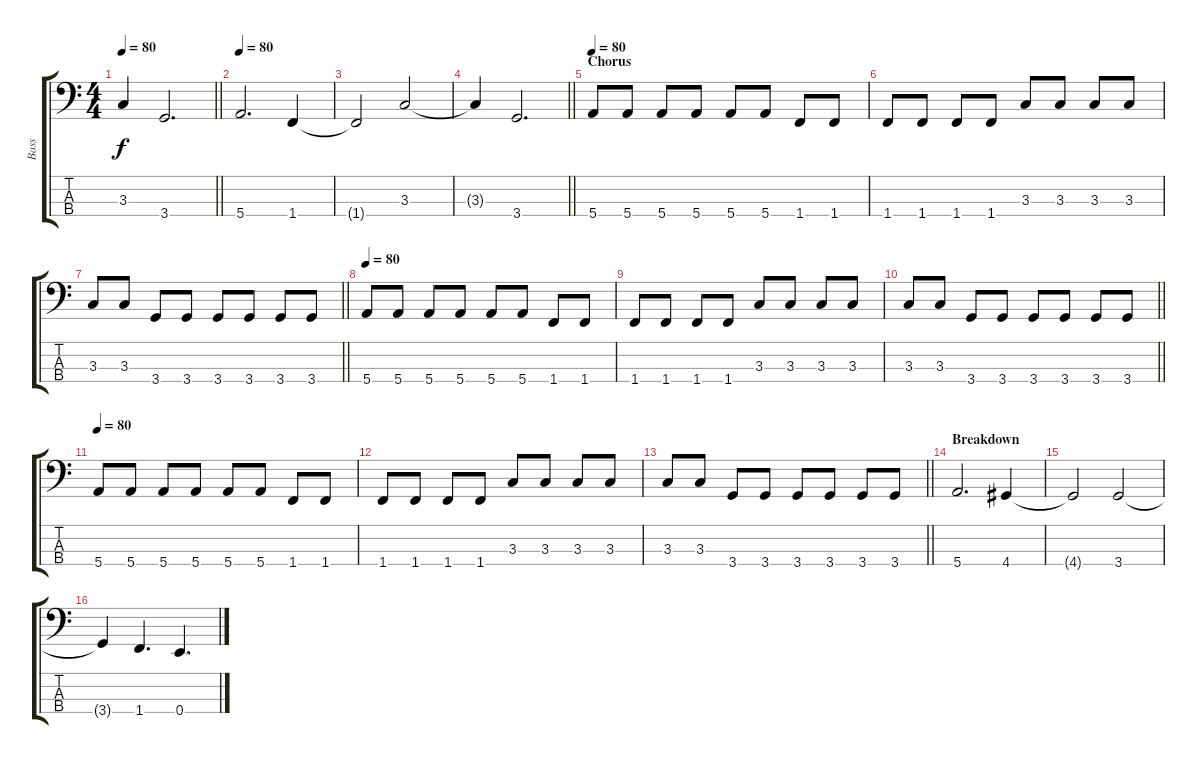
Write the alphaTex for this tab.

\track ("Bass" "Bass") {instrument electricbassfinger}
\staff {score tabs}
\tuning (G2 D2 A1 E1) {hide}
\ts (4 4)
\tempo 80
\clef f4
\barLineRight lightlight
\ks c
3.3{t}.4{dy f} 3.4.2{d} |
\tempo 80
5.4.2{d} 1.4.4 |
1.4{t}.2 3.3.2 |
\barLineRight lightlight
3.3{t}.4 3.4.2{d} |
\section ("" "Chorus")
\tempo 80
5.4.8 5.4.8 5.4.8 5.4.8 5.4.8 5.4.8 1.4.8 1.4.8 |
1.4.8 1.4.8 1.4.8 1.4.8 3.3.8 3.3.8 3.3.8 3.3.8 |
\barLineRight lightlight
3.3.8 3.3.8 3.4.8 3.4.8 3.4.8 3.4.8 3.4.8 3.4.8 |
\tempo 80
5.4.8 5.4.8 5.4.8 5.4.8 5.4.8 5.4.8 1.4.8 1.4.8 |
1.4.8 1.4.8 1.4.8 1.4.8 3.3.8 3.3.8 3.3.8 3.3.8 |
\barLineRight lightlight
3.3.8 3.3.8 3.4.8 3.4.8 3.4.8 3.4.8 3.4.8 3.4.8 |
\tempo 80
5.4.8 5.4.8 5.4.8 5.4.8 5.4.8 5.4.8 1.4.8 1.4.8 |
1.4.8 1.4.8 1.4.8 1.4.8 3.3.8 3.3.8 3.3.8 3.3.8 |
\barLineRight lightlight
3.3.8 3.3.8 3.4.8 3.4.8 3.4.8 3.4.8 3.4.8 3.4.8 |
\section ("" "Breakdown")
5.4.2{d} 4.4.4 |
4.4{t}.2 3.4.2 |
3.4{t}.4 1.4.4{d} 0.4.4{d}
